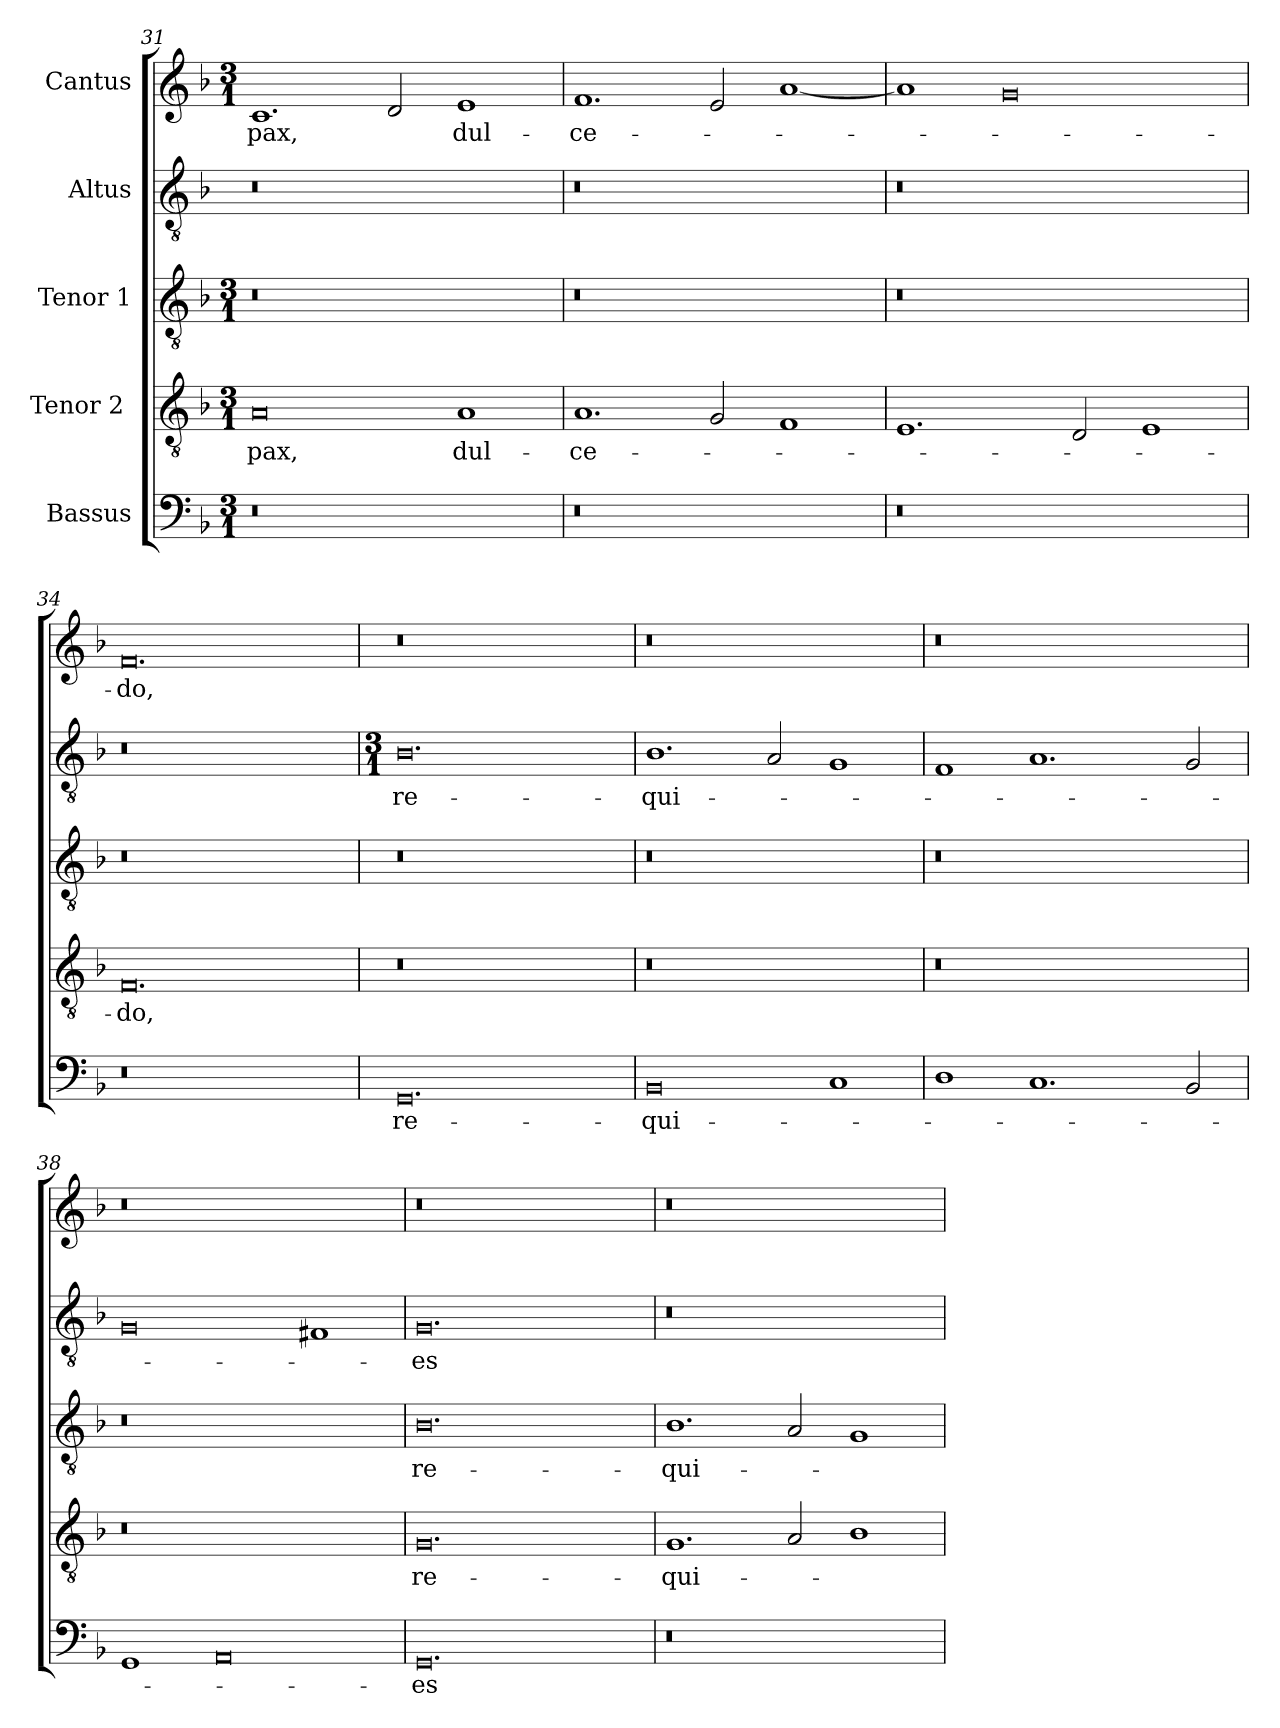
**kern	**text	**kern	**text	**kern	**text	**kern	**text	**kern	**text
*part5	*part5	*part4	*part4	*part3	*part3	*part2	*part2	*part1	*part1
*staff5	*staff5	*staff4	*staff4	*staff3	*staff3	*staff2	*staff2	*staff1	*staff1
*I"Bassus	*	*I"Tenor 2 	*	*I"Tenor 1	*	*I"Altus	*	*I"Cantus	*
*clefF4	*	*clefGv2	*	*clefGv2	*	*clefGv2	*	*clefG2	*
*k[b-]	*	*k[b-]	*	*k[b-]	*	*k[b-]	*	*k[b-]	*
*F:	*	*F:	*	*F:	*	*F:	*	*F:	*
*M3/1	*	*M3/1	*	*M3/1	*	*	*	*M3/1	*
=31	=31	=31	=31	=31	=31	=31	=31	=31	=31
0r	.	0A/	pax,	0r	.	0r	.	1.c/	pax,
.	.	.	.	.	.	.	.	2d/	.
1ryy	.	1A/	dul-	1ryy	.	1ryy	.	1e/	dul-
=32	=32	=32	=32	=32	=32	=32	=32	=32	=32
0r	.	1.A/	-ce-	0r	.	0r	.	1.f/	-ce-
.	.	2G/	.	.	.	.	.	2e/	.
1ryy	.	1F/	.	1ryy	.	1ryy	.	[1a/	.
!!LO:PB:g=z
=33	=33	=33	=33	=33	=33	=33	=33	=33	=33
0r	.	1.E/	.	0r	.	0r	.	1a/]	.
.	.	.	.	.	.	.	.	0g/	.
.	.	2D/	.	.	.	.	.	.	.
1ryy	.	1E/	.	1ryy	.	1ryy	.	.	.
=34	=34	=34	=34	=34	=34	=34	=34	=34	=34
0r	.	0.F/	-do,	0r	.	0r	.	0.f/	-do,
1ryy	.	.	.	1ryy	.	1ryy	.	.	.
=35	=35	=35	=35	=35	=35	=35	=35	=35	=35
*	*	*	*	*	*	*M3/1	*	*	*
0.GG/	re-	0r	.	0r	.	0.B-\	re-	0r	.
.	.	1ryy	.	1ryy	.	.	.	1ryy	.
=36	=36	=36	=36	=36	=36	=36	=36	=36	=36
0BB-/	-qui-	0r	.	0r	.	1.B-\	-qui-	0r	.
.	.	.	.	.	.	2A/	.	.	.
1C/	.	1ryy	.	1ryy	.	1G/	.	1ryy	.
=37	=37	=37	=37	=37	=37	=37	=37	=37	=37
1D\	.	0r	.	0r	.	1F/	.	0r	.
1.C/	.	.	.	.	.	1.A/	.	.	.
.	.	1ryy	.	1ryy	.	.	.	1ryy	.
2BB-/	.	.	.	.	.	2G/	.	.	.
=38	=38	=38	=38	=38	=38	=38	=38	=38	=38
1GG/	.	0r	.	0r	.	0G/	.	0r	.
0AA/	.	.	.	.	.	.	.	.	.
.	.	1ryy	.	1ryy	.	1F#X/	.	1ryy	.
=39	=39	=39	=39	=39	=39	=39	=39	=39	=39
0.GG/	-es	0.G/	re-	0.B-\	re-	0.G/	-es	0r	.
.	.	.	.	.	.	.	.	1ryy	.
!!LO:LB:g=z
=40	=40	=40	=40	=40	=40	=40	=40	=40	=40
0r	.	1.G/	-qui-	1.B-\	-qui-	0r	.	0r	.
.	.	2A/	.	2A/	.	.	.	.	.
1ryy	.	1B-\	.	1G/	.	1ryy	.	1ryy	.
=	=	=	=	=	=	=	=	=	=
*-	*-	*-	*-	*-	*-	*-	*-	*-	*-
